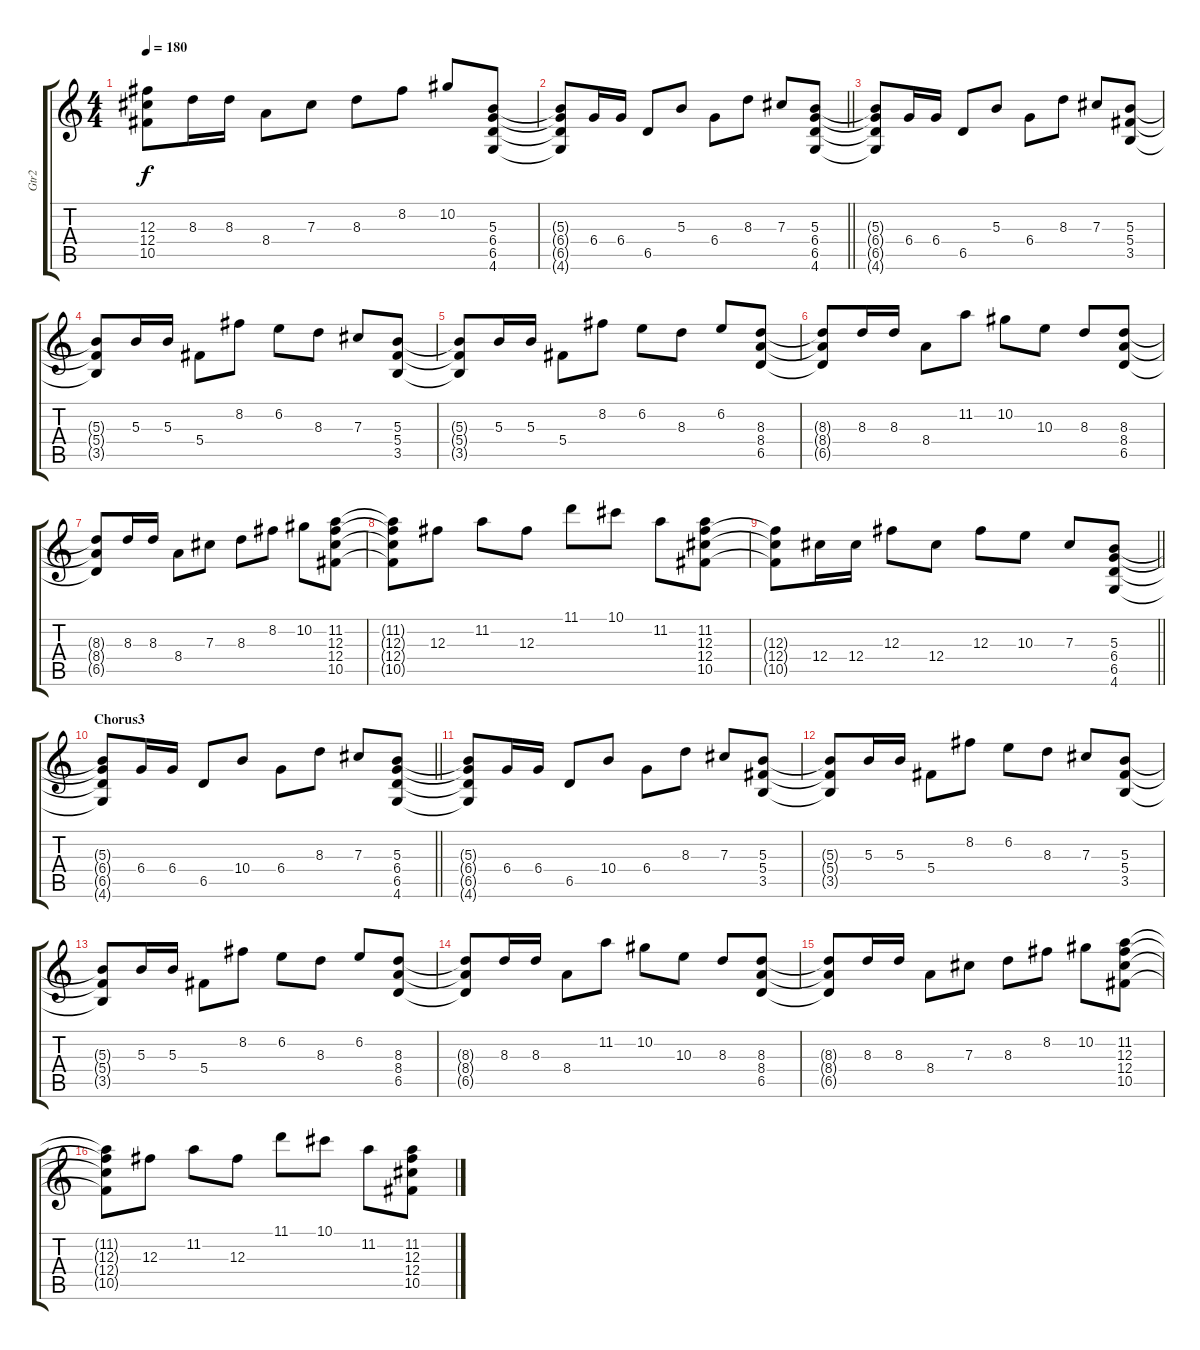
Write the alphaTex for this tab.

\track ("Gtr2" "Gtr2") {instrument distortionguitar}
\staff {score tabs}
\tuning (Eb4 Bb3 Gb3 Db3 Ab2 Eb2) {hide}
\ts (4 4)
\tempo 180
\clef g2
\ks c
(12.3{t} 12.4{t} 10.5{t}).8{dy f} 8.3.16 8.3.16 8.4.8 7.3.8 8.3.8 8.2.8 10.2.8 (5.3 6.4 6.5 4.6).8 |
\barLineRight lightlight
(5.3{t} 6.4{t} 6.5{t} 4.6{t}).8 6.4.16 6.4.16 6.5.8 5.3.8 6.4.8 8.3.8 7.3.8 (5.3 6.4 6.5 4.6).8 |
(5.3{t} 6.4{t} 6.5{t} 4.6{t}).8 6.4.16 6.4.16 6.5.8 5.3.8 6.4.8 8.3.8 7.3.8 (5.3 5.4 3.5).8 |
(5.3{t} 5.4{t} 3.5{t}).8 5.3.16 5.3.16 5.4.8 8.2.8 6.2.8 8.3.8 7.3.8 (5.3 5.4 3.5).8 |
(5.3{t} 5.4{t} 3.5{t}).8 5.3.16 5.3.16 5.4.8 8.2.8 6.2.8 8.3.8 6.2.8 (8.3 8.4 6.5).8 |
(8.3{t} 8.4{t} 6.5{t}).8 8.3.16 8.3.16 8.4.8 11.2.8 10.2.8 10.3.8 8.3.8 (8.3 8.4 6.5).8 |
(8.3{t} 8.4{t} 6.5{t}).8 8.3.16 8.3.16 8.4.8 7.3.8 8.3.8 8.2.8 10.2.8 (11.2 12.3 12.4 10.5).8 |
(11.2{t} 12.3{t} 12.4{t} 10.5{t}).8 12.3.8 11.2.8 12.3.8 11.1.8 10.1.8 11.2.8 (11.2 12.3 12.4 10.5).8 |
\barLineRight lightlight
(12.3{t} 12.4{t} 10.5{t}).8 12.4.16 12.4.16 12.3.8 12.4.8 12.3.8 10.3.8 7.3.8 (5.3 6.4 6.5 4.6).8 |
\section ("" "Chorus3")
\barLineRight lightlight
(5.3{t} 6.4{t} 6.5{t} 4.6{t}).8 6.4.16 6.4.16 6.5.8 10.4.8 6.4.8 8.3.8 7.3.8 (5.3 6.4 6.5 4.6).8 |
(5.3{t} 6.4{t} 6.5{t} 4.6{t}).8 6.4.16 6.4.16 6.5.8 10.4.8 6.4.8 8.3.8 7.3.8 (5.3 5.4 3.5).8 |
(5.3{t} 5.4{t} 3.5{t}).8 5.3.16 5.3.16 5.4.8 8.2.8 6.2.8 8.3.8 7.3.8 (5.3 5.4 3.5).8 |
(5.3{t} 5.4{t} 3.5{t}).8 5.3.16 5.3.16 5.4.8 8.2.8 6.2.8 8.3.8 6.2.8 (8.3 8.4 6.5).8 |
(8.3{t} 8.4{t} 6.5{t}).8 8.3.16 8.3.16 8.4.8 11.2.8 10.2.8 10.3.8 8.3.8 (8.3 8.4 6.5).8 |
(8.3{t} 8.4{t} 6.5{t}).8 8.3.16 8.3.16 8.4.8 7.3.8 8.3.8 8.2.8 10.2.8 (11.2 12.3 12.4 10.5).8 |
(11.2{t} 12.3{t} 12.4{t} 10.5{t}).8 12.3.8 11.2.8 12.3.8 11.1.8 10.1.8 11.2.8 (11.2 12.3 12.4 10.5).8
